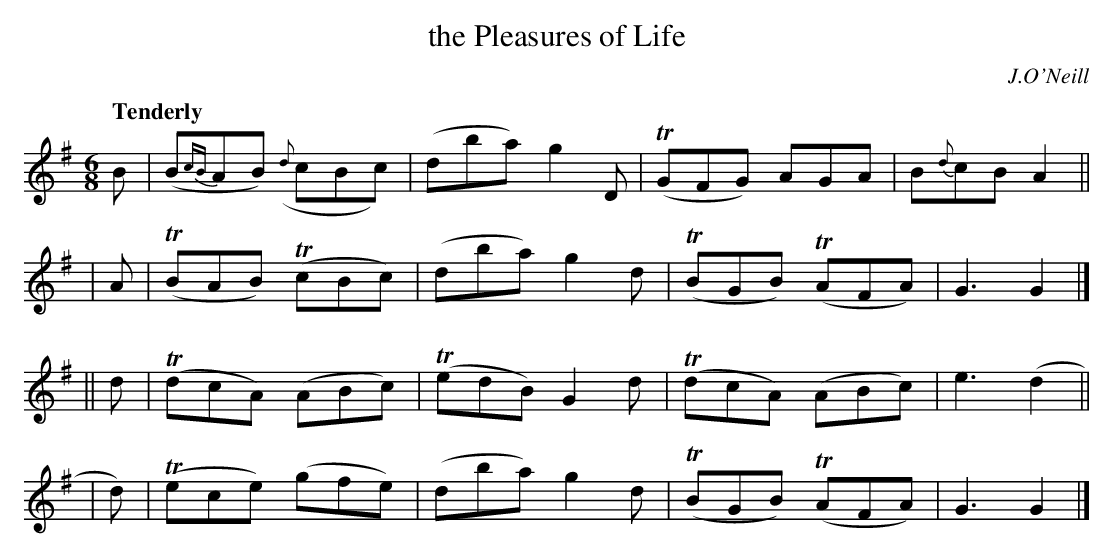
X:1
T: the Pleasures of Life
O: J.O'Neill
Q: "Tenderly"
M: 6/8
L: 1/8
K: G
   B | (B{cB}AB) ({d}cBc) | (dba) g2 D | (TGFG) AGA | B{d}cB A2 ||
|  A | (TBAB) (TcBc) | (dba) g2 d | (TBGB) (TAFA) | G3 G2 |]
|| d | (TdcA) (ABc) | (TedB) G2 d | (TdcA) (ABc) | e3 (d2 ||
| d) | (Tece) (gfe) | (dba) g2 d | (TBGB) (TAFA) | G3 G2 |]
